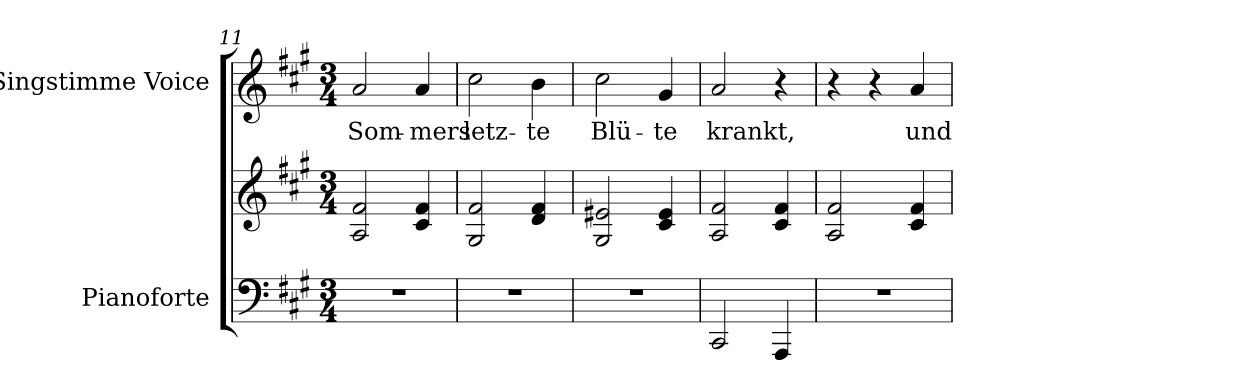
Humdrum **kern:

**kern	**kern	**kern	**text
*part2	*part2	*part1	*part1
*staff3	*staff2	*staff1	*staff1
*I"Pianoforte	*	*I"Singstimme Voice	*
*I'Pno	*	*	*
*clefF4	*clefG2	*clefG2	*
*k[f#c#g#]	*k[f#c#g#]	*k[f#c#g#]	*
*M3/4	*M3/4	*M3/4	*
=11	=11	=11	=11
2.r	2A/ 2f#/	2a/	Som-
.	4c#/ 4f#/	4a/	-mers
=12	=12	=12	=12
2.r	2G#/ 2f#/	2cc#\	letz-
.	4d/ 4f#/	4b\	-te
=13	=13	=13	=13
2.r	2G#/ 2e#X/	2cc#\	Blü-
.	4c#/ 4e#/	4g#/	-te
=14	=14	=14	=14
2CC#/	2A/ 2f#/	2a/	krankt,
4AAA/	4c#/ 4f#/	4r	.
=15	=15	=15	=15
2.r	2A/ 2f#/	4r	.
.	.	4r	.
.	4c#/ 4f#/	4a/	und
=	=	=	=
*-	*-	*-	*-
